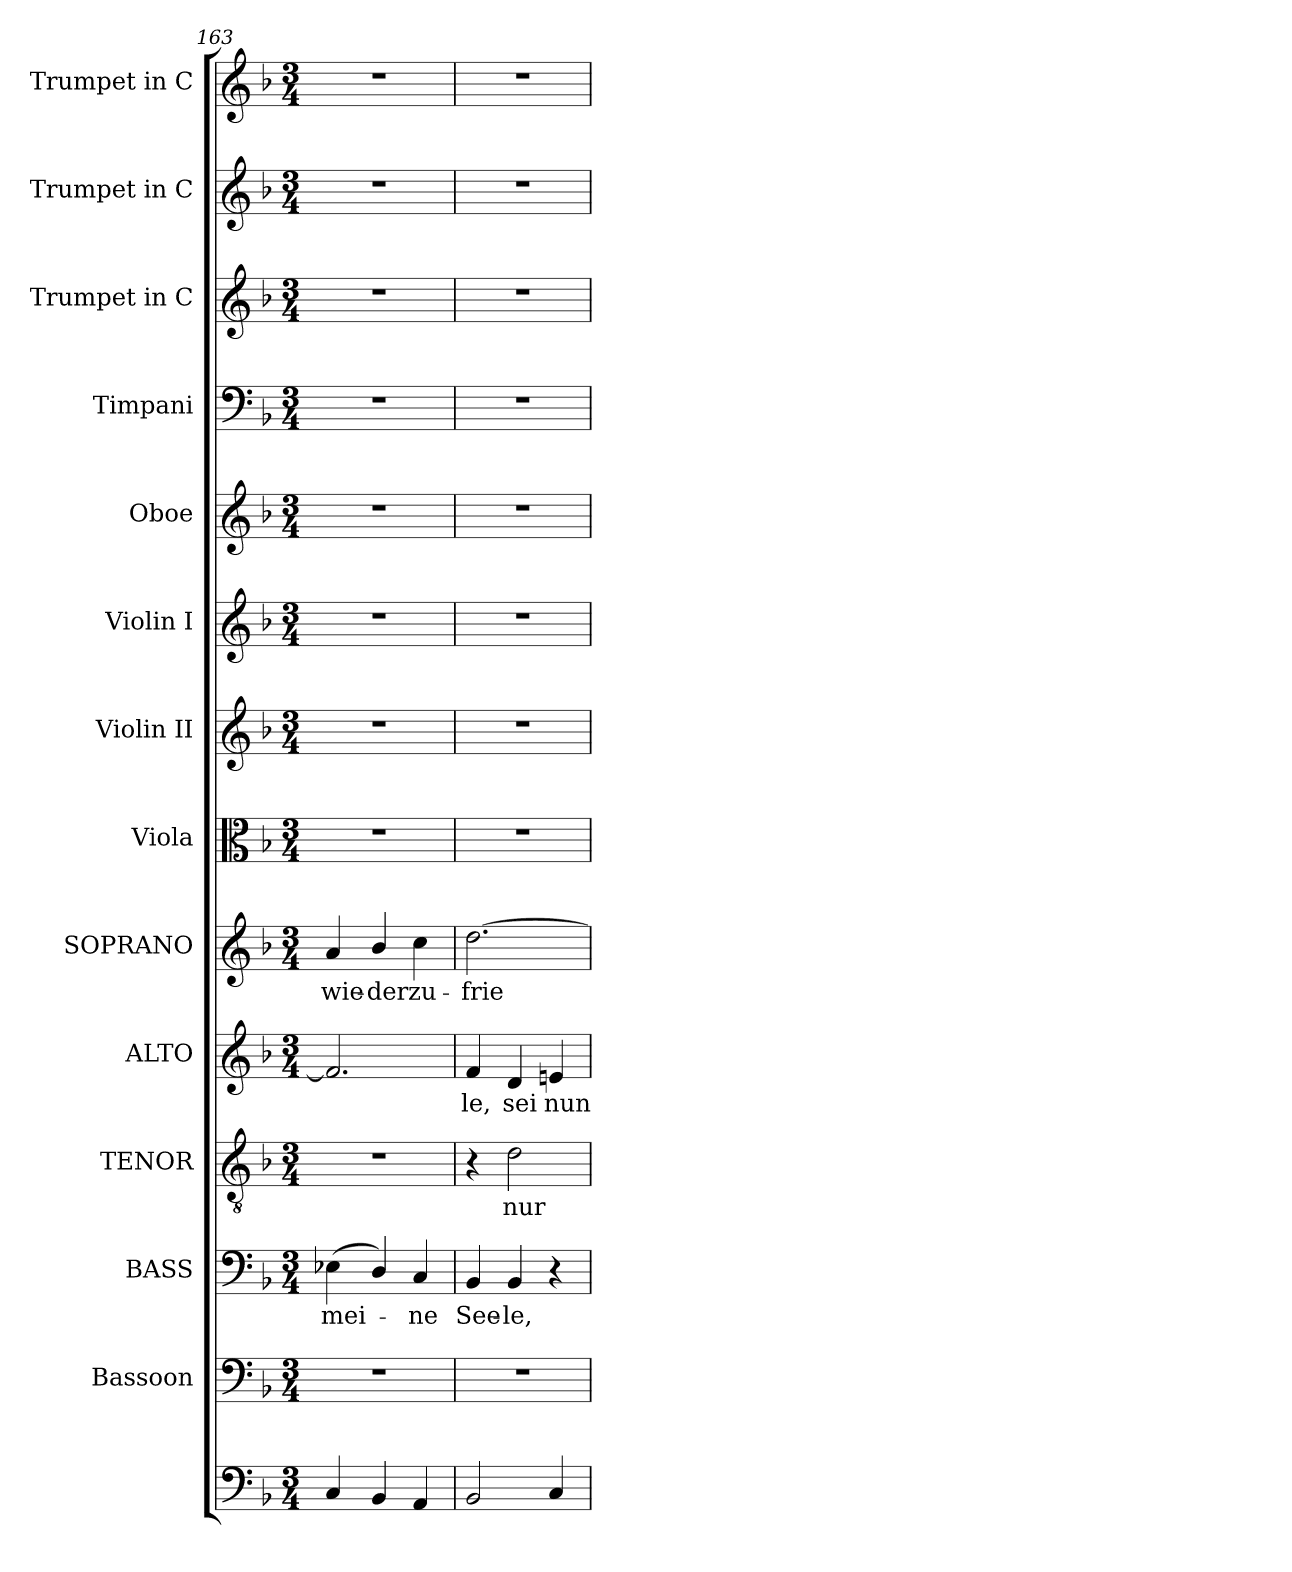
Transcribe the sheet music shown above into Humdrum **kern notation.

**kern	**kern	**kern	**text	**kern	**text	**kern	**text	**kern	**text	**kern	**kern	**kern	**kern	**kern	**kern	**kern	**kern
*part14	*part13	*part12	*part12	*part11	*part11	*part10	*part10	*part9	*part9	*part8	*part7	*part6	*part5	*part4	*part3	*part2	*part1
*staff14	*staff13	*staff12	*staff12	*staff11	*staff11	*staff10	*staff10	*staff9	*staff9	*staff8	*staff7	*staff6	*staff5	*staff4	*staff3	*staff2	*staff1
*	*I"Bassoon	*I"BASS	*	*I"TENOR	*	*I"ALTO	*	*I"SOPRANO	*	*I"Viola	*I"Violin II	*I"Violin I	*I"Oboe	*I"Timpani	*I"Trumpet in C	*I"Trumpet in C	*I"Trumpet in C
*	*	*	*	*	*	*I'Alto	*	*I'Soprano	*	*I'Viola	*I'Violin II	*I'Violin I	*I'Oboe	*I'Timp.	*	*	*
*clefF4	*clefF4	*clefF4	*	*clefGv2	*	*clefG2	*	*clefG2	*	*clefC3	*clefG2	*clefG2	*clefG2	*clefF4	*clefG2	*clefG2	*clefG2
*	*	*	*	*ITrd7c12	*	*	*	*	*	*	*	*	*	*	*	*	*
*k[b-]	*k[b-]	*k[b-]	*	*k[b-]	*	*k[b-]	*	*k[b-]	*	*k[b-]	*k[b-]	*k[b-]	*k[b-]	*k[b-]	*k[b-]	*k[b-]	*k[b-]
*F:	*F:	*F:	*	*F:	*	*F:	*	*F:	*	*F:	*F:	*F:	*F:	*F:	*F:	*F:	*F:
*M3/4	*M3/4	*M3/4	*	*M3/4	*	*M3/4	*	*M3/4	*	*M3/4	*M3/4	*M3/4	*M3/4	*M3/4	*M3/4	*M3/4	*M3/4
=163	=163	=163	=163	=163	=163	=163	=163	=163	=163	=163	=163	=163	=163	=163	=163	=163	=163
!	!LO:N:vis=1	!	!	!	!	!	!	!	!	!	!	!	!	!	!	!	!
!	!	!	!LO:LY:b:color=#000000	!LO:N:vis=1	!	!	!	!	!	!	!	!	!	!	!	!	!
!	!	!	!	!	!	!	!	!	!LO:LY:b:color=#000000	!LO:N:vis=1	!LO:N:vis=1	!LO:N:vis=1	!LO:N:vis=1	!LO:N:vis=1	!LO:N:vis=1	!LO:N:vis=1	!LO:N:vis=1
4Ci/	2.r	(4E-Xi\	mei-	2.r	.	2.fi/]	.	4ai/	wie-	2.r	2.r	2.r	2.r	2.r	2.r	2.r	2.r
!	!	!	!	!	!	!	!	!	!LO:LY:b:color=#000000	!	!	!	!	!	!	!	!
4BB-i/	.	4Di/)	.	.	.	.	.	4b-i/	-der	.	.	.	.	.	.	.	.
!	!	!	!LO:LY:b:color=#000000	!	!	!	!	!	!	!	!	!	!	!	!	!	!
!	!	!	!	!	!	!	!	!	!LO:LY:b:color=#000000	!	!	!	!	!	!	!	!
4AAi/	.	4Ci/	-ne	.	.	.	.	4cci\	zu-	.	.	.	.	.	.	.	.
=164	=164	=164	=164	=164	=164	=164	=164	=164	=164	=164	=164	=164	=164	=164	=164	=164	=164
!	!LO:N:vis=1	!	!	!	!	!	!	!	!	!	!	!	!	!	!	!	!
!	!	!	!LO:LY:b:color=#000000	!	!	!	!	!	!	!	!	!	!	!	!	!	!
!	!	!	!	!	!	!	!LO:LY:b:color=#000000	!	!	!	!	!	!	!	!	!	!
!	!	!	!	!	!	!	!	!	!LO:LY:b:color=#000000	!LO:N:vis=1	!LO:N:vis=1	!LO:N:vis=1	!LO:N:vis=1	!LO:N:vis=1	!LO:N:vis=1	!LO:N:vis=1	!LO:N:vis=1
2BB-i/	2.r	4BB-i/	See-	4r	.	4fi/	-le,	[2.ddi\	-frie-	2.r	2.r	2.r	2.r	2.r	2.r	2.r	2.r
!	!	!	!LO:LY:b:color=#000000	!	!	!	!	!	!	!	!	!	!	!	!	!	!
!	!	!	!	!	!LO:LY:b:color=#000000	!	!	!	!	!	!	!	!	!	!	!	!
!	!	!	!	!	!	!	!LO:LY:b:color=#000000	!	!	!	!	!	!	!	!	!	!
.	.	4BB-i/	-le,	2Di\	nur	4di/	sei	.	.	.	.	.	.	.	.	.	.
!	!	!	!	!	!	!	!LO:LY:b:color=#000000	!	!	!	!	!	!	!	!	!	!
4Ci/	.	4r	.	.	.	4eni/	nun	.	.	.	.	.	.	.	.	.	.
=	=	=	=	=	=	=	=	=	=	=	=	=	=	=	=	=	=
*-	*-	*-	*-	*-	*-	*-	*-	*-	*-	*-	*-	*-	*-	*-	*-	*-	*-
